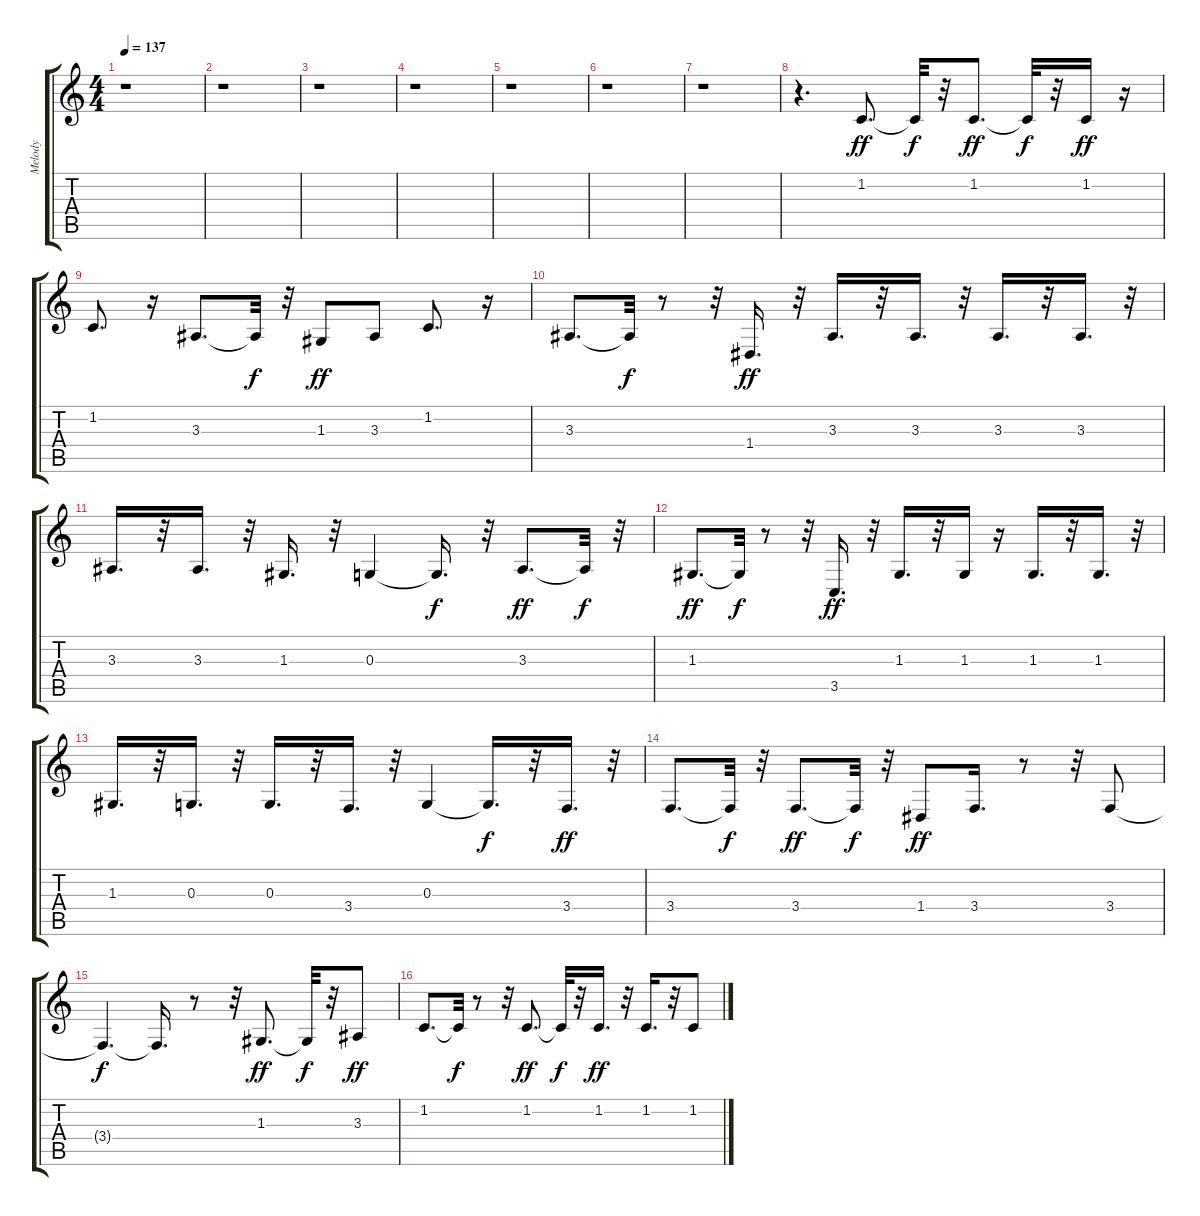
\track ("Melody" "Melody") {instrument altosax}
\staff {score tabs}
\tuning (E4 B3 G3 D3 A2 E2) {hide}
\ts (4 4)
\tempo 137
\clef g2
\ks c
r.1{dy f} |
r.1 |
r.1 |
r.1 |
r.1 |
r.1 |
r.1 |
r.4{d} 1.2.8{d dy ff} 1.2{t}.32{dy f} r.32 1.2.8{d dy ff} 1.2{t}.32{dy f} r.32 1.2.16{dy ff} r.16 |
1.2.8{d} r.16 3.3.8{d} 3.3{t}.32{dy f} r.32 1.3.8{dy ff} 3.3.8 1.2.8{d} r.16 |
3.3.8{d} 3.3{t}.32{dy f} r.8 r.32 1.4.16{d dy ff} r.32 3.3.16{d} r.32 3.3.16{d} r.32 3.3.16{d} r.32 3.3.16{d} r.32 |
3.3.16{d} r.32 3.3.16{d} r.32 1.3.16{d} r.32 0.3.4 0.3{t}.16{d dy f} r.32 3.3.8{d dy ff} 3.3{t}.32{dy f} r.32 |
1.3.8{d dy ff} 1.3{t}.32{dy f} r.8 r.32 3.5.16{d dy ff} r.32 1.3.16{d} r.32 1.3.16 r.16 1.3.16{d} r.32 1.3.16{d} r.32 |
1.3.16{d} r.32 0.3.16{d} r.32 0.3.16{d} r.32 3.4.16{d} r.32 0.3.4 0.3{t}.16{d dy f} r.32 3.4.16{d dy ff} r.32 |
3.4.8{d} 3.4{t}.32{dy f} r.32 3.4.8{d dy ff} 3.4{t}.32{dy f} r.32 1.4.8{dy ff} 3.4.16{d} r.8 r.32 3.4.8 |
3.4{t}.4{d dy f} 3.4{t}.16{d} r.8 r.32 1.3.8{d dy ff} 1.3{t}.32{dy f} r.32 3.3.8{dy ff} |
1.2.8{d} 1.2{t}.32{dy f} r.8 r.32 1.2.8{d dy ff} 1.2{t}.32{dy f} r.32 1.2.16{d dy ff} r.32 1.2.16{d} r.32 1.2.8
